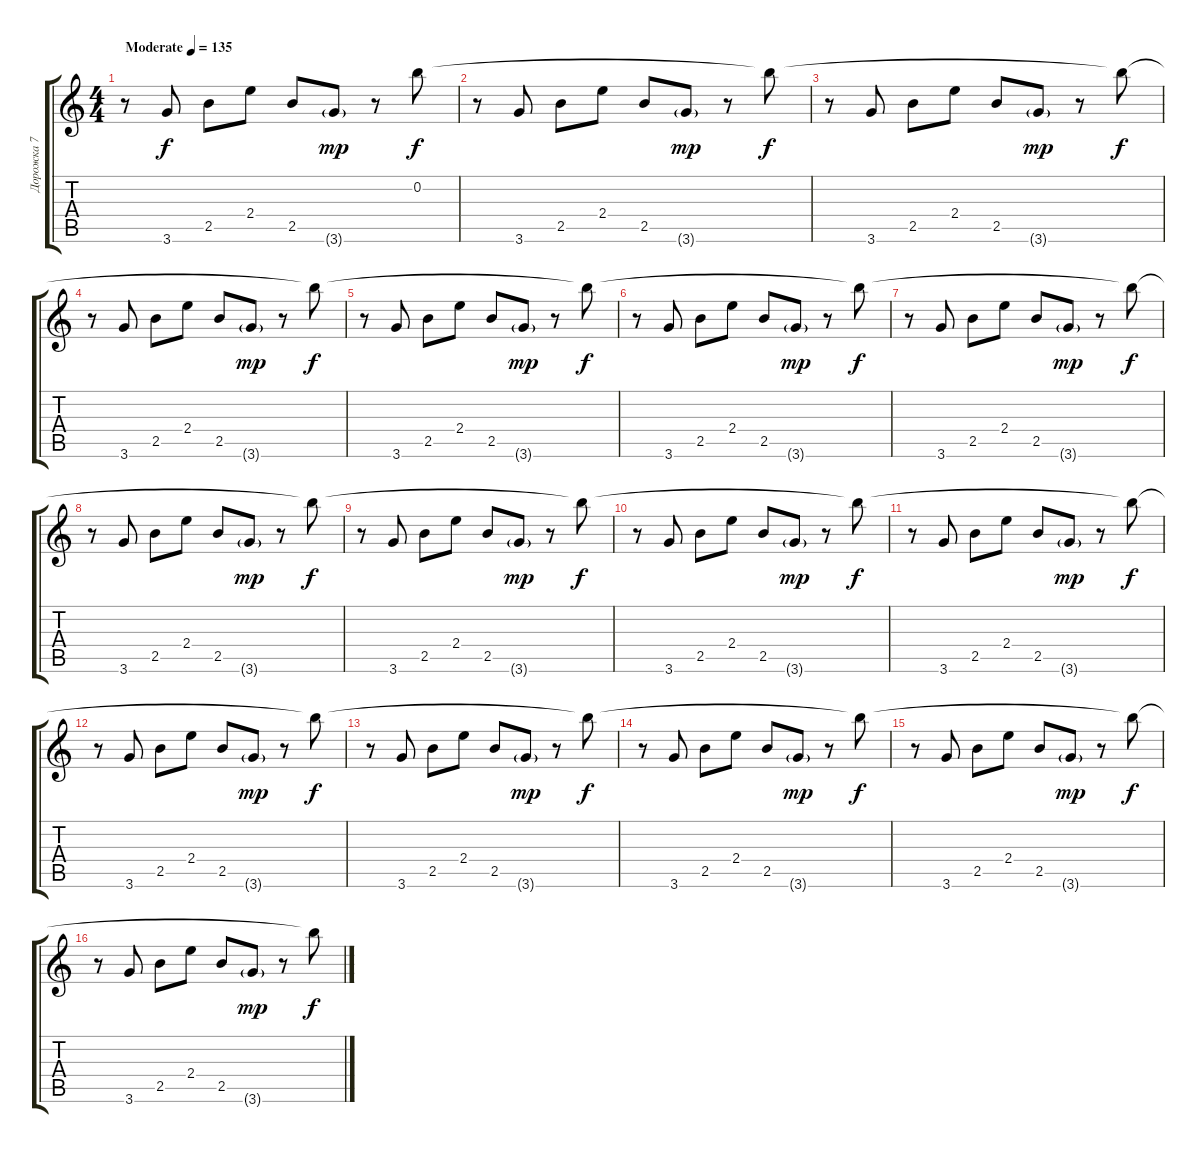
\track ("Дорожка 7" "Дорожка 7") {instrument acousticguitarnylon}
\staff {score tabs}
\tuning (E5 B4 G4 D4 A3 E3) {hide}
\ts (4 4)
\tempo (135 "Moderate")
\clef g2
\ks c
r.8{dy f instrument acousticguitarnylon} 3.6.8 2.5.8 2.4.8 2.5.8 3.6{g}.8{dy mp} r.8 0.2.8{dy f} |
r.8 3.6.8 2.5.8 2.4.8 2.5.8 3.6{g}.8{dy mp} r.8 0.2{t}.8{dy f} |
r.8 3.6.8 2.5.8 2.4.8 2.5.8 3.6{g}.8{dy mp} r.8 0.2{t}.8{dy f} |
r.8 3.6.8 2.5.8 2.4.8 2.5.8 3.6{g}.8{dy mp} r.8 0.2{t}.8{dy f} |
r.8 3.6.8 2.5.8 2.4.8 2.5.8 3.6{g}.8{dy mp} r.8 0.2{t}.8{dy f} |
r.8 3.6.8 2.5.8 2.4.8 2.5.8 3.6{g}.8{dy mp} r.8 0.2{t}.8{dy f} |
r.8 3.6.8 2.5.8 2.4.8 2.5.8 3.6{g}.8{dy mp} r.8 0.2{t}.8{dy f} |
r.8 3.6.8 2.5.8 2.4.8 2.5.8 3.6{g}.8{dy mp} r.8 0.2{t}.8{dy f} |
r.8 3.6.8 2.5.8 2.4.8 2.5.8 3.6{g}.8{dy mp} r.8 0.2{t}.8{dy f} |
r.8 3.6.8 2.5.8 2.4.8 2.5.8 3.6{g}.8{dy mp} r.8 0.2{t}.8{dy f} |
r.8 3.6.8 2.5.8 2.4.8 2.5.8 3.6{g}.8{dy mp} r.8 0.2{t}.8{dy f} |
r.8 3.6.8 2.5.8 2.4.8 2.5.8 3.6{g}.8{dy mp} r.8 0.2{t}.8{dy f} |
r.8 3.6.8 2.5.8 2.4.8 2.5.8 3.6{g}.8{dy mp} r.8 0.2{t}.8{dy f} |
r.8 3.6.8 2.5.8 2.4.8 2.5.8 3.6{g}.8{dy mp} r.8 0.2{t}.8{dy f} |
r.8 3.6.8 2.5.8 2.4.8 2.5.8 3.6{g}.8{dy mp} r.8 0.2{t}.8{dy f} |
r.8 3.6.8 2.5.8 2.4.8 2.5.8 3.6{g}.8{dy mp} r.8 0.2{t}.8{dy f}
